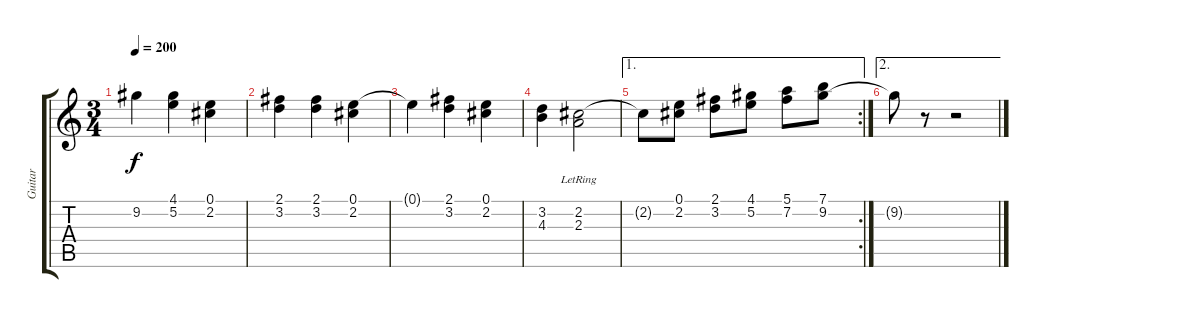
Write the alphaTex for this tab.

\track ("Guitar" "Guitar") {instrument overdrivenguitar}
\staff {score tabs}
\tuning (E4 B3 G3 D3 A2 E2) {hide}
\ts (3 4)
\tempo 200
\clef g2
\ks c
9.2{t}.4{dy f} (4.1 5.2).4 (0.1 2.2).4 |
(2.1 3.2).4 (2.1 3.2).4 (0.1 2.2).4 |
0.1{t}.4 (2.1 3.2).4 (0.1 2.2).4 |
(3.2 4.3).4 (2.2{lr} 2.3{lr}).2 |
\ae 1
\rc 2
2.2{t}.8 (0.1 2.2).8 (2.1 3.2).8 (4.1 5.2).8 (5.1 7.2).8 (7.1 9.2).8 |
\ae 2
9.2{t}.8 r.8 r.2
